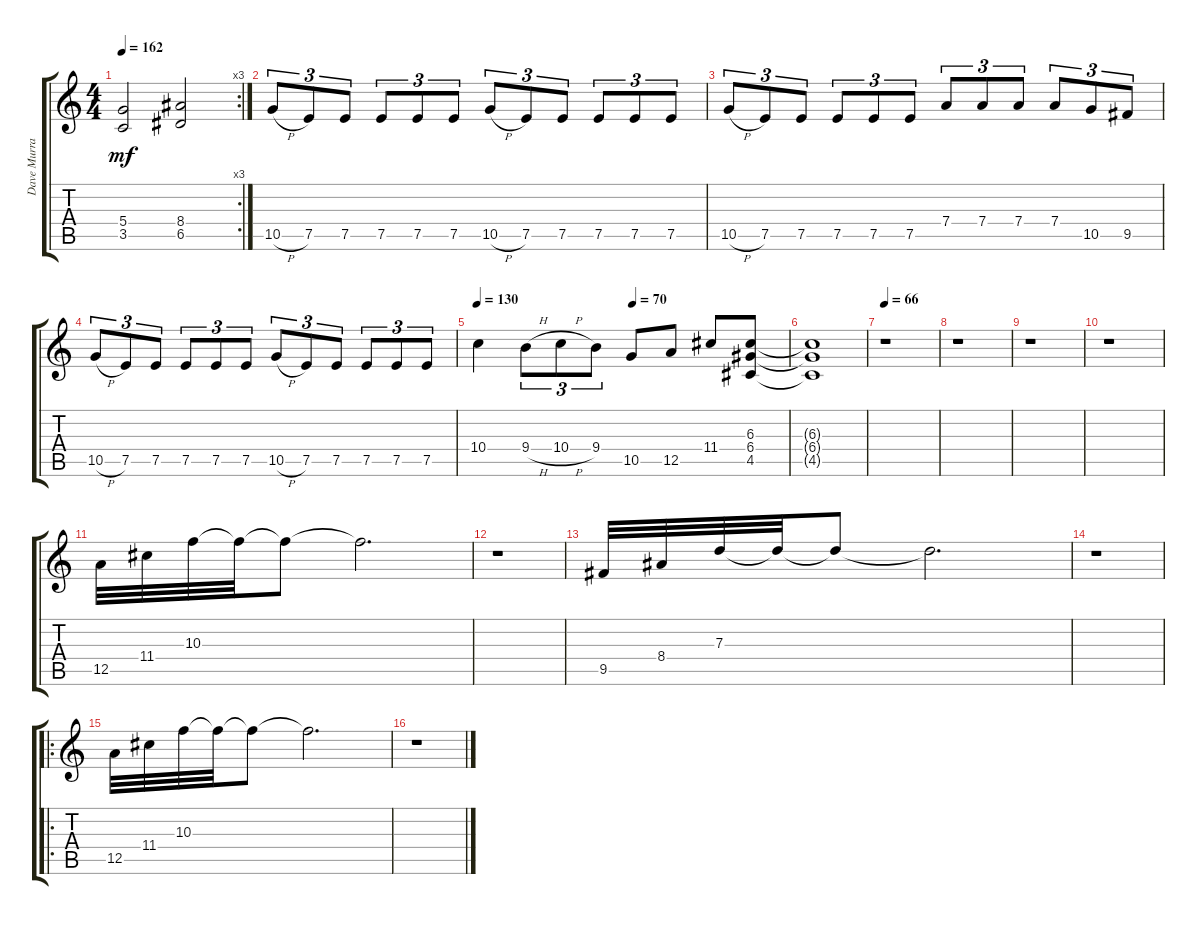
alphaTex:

\track ("Dave Murray" "Dave Murra") {instrument distortionguitar}
\staff {score tabs}
\tuning (E4 B3 G3 D3 A2 E2) {hide}
\rc 3
\ts (4 4)
\tempo 162
\clef g2
\ks c
(5.4 3.5).2{dy mf} (8.4 6.5).2 |
10.5{h}.8{tu (3 2)} 7.5.8{tu (3 2)} 7.5.8{tu (3 2)} 7.5.8{tu (3 2)} 7.5.8{tu (3 2)} 7.5.8{tu (3 2)} 10.5{h}.8{tu (3 2)} 7.5.8{tu (3 2)} 7.5.8{tu (3 2)} 7.5.8{tu (3 2)} 7.5.8{tu (3 2)} 7.5.8{tu (3 2)} |
10.5{h}.8{tu (3 2)} 7.5.8{tu (3 2)} 7.5.8{tu (3 2)} 7.5.8{tu (3 2)} 7.5.8{tu (3 2)} 7.5.8{tu (3 2)} 7.4.8{tu (3 2)} 7.4.8{tu (3 2)} 7.4.8{tu (3 2)} 7.4.8{tu (3 2)} 10.5.8{tu (3 2)} 9.5.8{tu (3 2)} |
10.5{h}.8{tu (3 2)} 7.5.8{tu (3 2)} 7.5.8{tu (3 2)} 7.5.8{tu (3 2)} 7.5.8{tu (3 2)} 7.5.8{tu (3 2)} 10.5{h}.8{tu (3 2)} 7.5.8{tu (3 2)} 7.5.8{tu (3 2)} 7.5.8{tu (3 2)} 7.5.8{tu (3 2)} 7.5.8{tu (3 2)} |
\tempo 130
\tempo (70 0.5)
10.4.4 9.4{h}.8{tu (3 2)} 10.4{h}.8{tu (3 2)} 9.4.8{tu (3 2)} 10.5.8 12.5.8 11.4.8 (6.3 6.4 4.5).8 |
(6.3{t} 6.4{t} 4.5{t}).1 |
\tempo 66
r.1 |
r.1 |
r.1 |
r.1 |
12.5.32 11.4.32 10.3.32 10.3{t}.32 10.3{t}.8 10.3{t}.2{d} |
r.1 |
9.5.32 8.4.32 7.3.32 7.3{t}.32 7.3{t}.8 7.3{t}.2{d} |
r.1 |
\ro
12.5.32 11.4.32 10.3.32 10.3{t}.32 10.3{t}.8 10.3{t}.2{d} |
r.1
